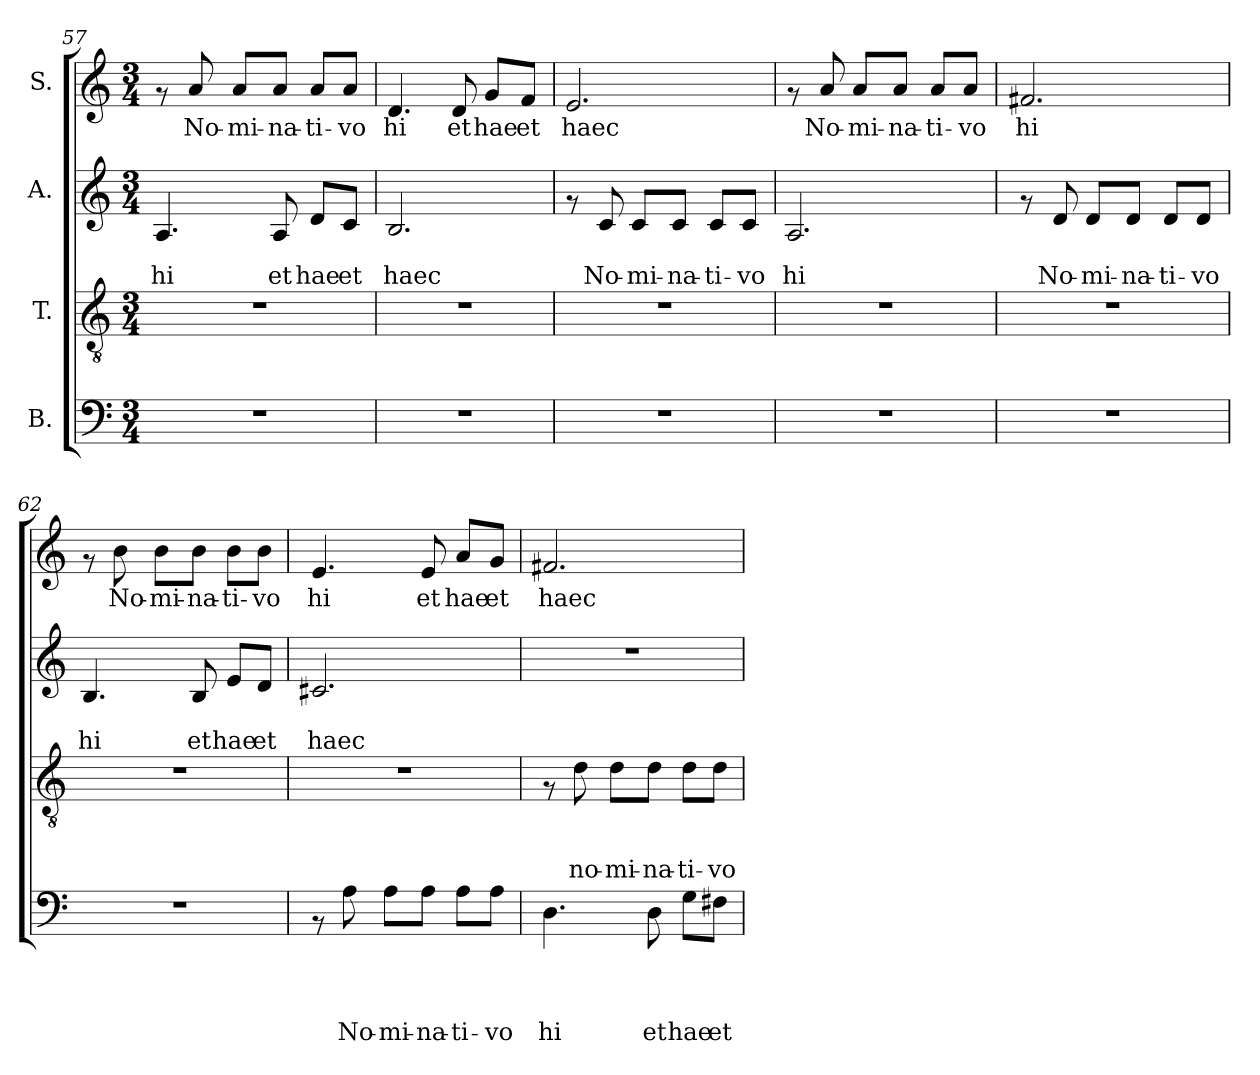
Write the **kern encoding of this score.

**kern	**text	**text	**text	**text	**kern	**text	**text	**text	**kern	**text	**text	**kern	**text
*part4	*part4	*part4	*part4	*part4	*part3	*part3	*part3	*part3	*part2	*part2	*part2	*part1	*part1
*staff4	*staff4	*staff4	*staff4	*staff4	*staff3	*staff3	*staff3	*staff3	*staff2	*staff2	*staff2	*staff1	*staff1
*I"B.	*	*	*	*	*I"T.	*	*	*	*I"A.	*	*	*I"S.	*
*clefF4	*	*	*	*	*clefGv2	*	*	*	*clefG2	*	*	*clefG2	*
*k[]	*	*	*	*	*k[]	*	*	*	*k[]	*	*	*k[]	*
*C:	*	*	*	*	*C:	*	*	*	*C:	*	*	*C:	*
*M3/4	*	*	*	*	*M3/4	*	*	*	*M3/4	*	*	*M3/4	*
=57	=57	=57	=57	=57	=57	=57	=57	=57	=57	=57	=57	=57	=57
!	!	!	!	!	!	!	!	!	!	!	!LO:LY:b	!	!
2.r	.	.	.	.	2.r	.	.	.	4.A/	.	hi	8rf	.
!	!	!	!	!	!	!	!	!	!	!	!	!	!LO:LY:b
.	.	.	.	.	.	.	.	.	.	.	.	8a/	No-
!	!	!	!	!	!	!	!	!	!	!	!	!	!LO:LY:b
.	.	.	.	.	.	.	.	.	.	.	.	8a/L	-mi-
!	!	!	!	!	!	!	!	!	!	!	!LO:LY:b	!	!LO:LY:b
.	.	.	.	.	.	.	.	.	8A/	.	et	8a/J	-na-
!	!	!	!	!	!	!	!	!	!	!	!LO:LY:b	!	!LO:LY:b
.	.	.	.	.	.	.	.	.	8d/L	.	hae	8a/L	-ti-
!	!	!	!	!	!	!	!	!	!	!	!LO:LY:b	!	!LO:LY:b
.	.	.	.	.	.	.	.	.	8c/J	.	et	8a/J	-vo
=58	=58	=58	=58	=58	=58	=58	=58	=58	=58	=58	=58	=58	=58
!	!	!	!	!	!	!	!	!	!	!	!LO:LY:b	!	!LO:LY:b
2.r	.	.	.	.	2.r	.	.	.	2.B/	.	haec	4.d/	hi
!	!	!	!	!	!	!	!	!	!	!	!	!	!LO:LY:b
.	.	.	.	.	.	.	.	.	.	.	.	8d/	et
!	!	!	!	!	!	!	!	!	!	!	!	!	!LO:LY:b
.	.	.	.	.	.	.	.	.	.	.	.	8g/L	hae
!	!	!	!	!	!	!	!	!	!	!	!	!	!LO:LY:b
.	.	.	.	.	.	.	.	.	.	.	.	8f/J	et
=59	=59	=59	=59	=59	=59	=59	=59	=59	=59	=59	=59	=59	=59
!	!	!	!	!	!	!	!	!	!	!	!	!	!LO:LY:b
2.r	.	.	.	.	2.r	.	.	.	8rf	.	.	2.e/	haec
!	!	!	!	!	!	!	!	!	!	!	!LO:LY:b	!	!
.	.	.	.	.	.	.	.	.	8c/	.	No-	.	.
!	!	!	!	!	!	!	!	!	!	!	!LO:LY:b	!	!
.	.	.	.	.	.	.	.	.	8c/L	.	-mi-	.	.
!	!	!	!	!	!	!	!	!	!	!	!LO:LY:b	!	!
.	.	.	.	.	.	.	.	.	8c/J	.	-na-	.	.
!	!	!	!	!	!	!	!	!	!	!	!LO:LY:b	!	!
.	.	.	.	.	.	.	.	.	8c/L	.	-ti-	.	.
!	!	!	!	!	!	!	!	!	!	!	!LO:LY:b	!	!
.	.	.	.	.	.	.	.	.	8c/J	.	-vo	.	.
=60	=60	=60	=60	=60	=60	=60	=60	=60	=60	=60	=60	=60	=60
!	!	!	!	!	!	!	!	!	!	!	!LO:LY:b	!	!
2.r	.	.	.	.	2.r	.	.	.	2.A/	.	hi	8rf	.
!	!	!	!	!	!	!	!	!	!	!	!	!	!LO:LY:b
.	.	.	.	.	.	.	.	.	.	.	.	8a/	No-
!	!	!	!	!	!	!	!	!	!	!	!	!	!LO:LY:b
.	.	.	.	.	.	.	.	.	.	.	.	8a/L	-mi-
!	!	!	!	!	!	!	!	!	!	!	!	!	!LO:LY:b
.	.	.	.	.	.	.	.	.	.	.	.	8a/J	-na-
!	!	!	!	!	!	!	!	!	!	!	!	!	!LO:LY:b
.	.	.	.	.	.	.	.	.	.	.	.	8a/L	-ti-
!	!	!	!	!	!	!	!	!	!	!	!	!	!LO:LY:b
.	.	.	.	.	.	.	.	.	.	.	.	8a/J	-vo
!!LO:LB:g=z
=61	=61	=61	=61	=61	=61	=61	=61	=61	=61	=61	=61	=61	=61
!	!	!	!	!	!	!	!	!	!	!	!	!	!LO:LY:b
2.r	.	.	.	.	2.r	.	.	.	8rf	.	.	2.f#X/	hi
!	!	!	!	!	!	!	!	!	!	!	!LO:LY:b	!	!
.	.	.	.	.	.	.	.	.	8d/	.	No-	.	.
!	!	!	!	!	!	!	!	!	!	!	!LO:LY:b	!	!
.	.	.	.	.	.	.	.	.	8d/L	.	-mi-	.	.
!	!	!	!	!	!	!	!	!	!	!	!LO:LY:b	!	!
.	.	.	.	.	.	.	.	.	8d/J	.	-na-	.	.
!	!	!	!	!	!	!	!	!	!	!	!LO:LY:b	!	!
.	.	.	.	.	.	.	.	.	8d/L	.	-ti-	.	.
!	!	!	!	!	!	!	!	!	!	!	!LO:LY:b	!	!
.	.	.	.	.	.	.	.	.	8d/J	.	-vo	.	.
=62	=62	=62	=62	=62	=62	=62	=62	=62	=62	=62	=62	=62	=62
!	!	!	!	!	!	!	!	!	!	!	!LO:LY:b	!	!
2.r	.	.	.	.	2.r	.	.	.	4.B/	.	hi	8rf	.
!	!	!	!	!	!	!	!	!	!	!	!	!	!LO:LY:b
.	.	.	.	.	.	.	.	.	.	.	.	8b\	No-
!	!	!	!	!	!	!	!	!	!	!	!	!	!LO:LY:b
.	.	.	.	.	.	.	.	.	.	.	.	8b\L	-mi-
!	!	!	!	!	!	!	!	!	!	!	!LO:LY:b	!	!LO:LY:b
.	.	.	.	.	.	.	.	.	8B/	.	et	8b\J	-na-
!	!	!	!	!	!	!	!	!	!	!	!LO:LY:b	!	!LO:LY:b
.	.	.	.	.	.	.	.	.	8e/L	.	hae	8b\L	-ti-
!	!	!	!	!	!	!	!	!	!	!	!LO:LY:b	!	!LO:LY:b
.	.	.	.	.	.	.	.	.	8d/J	.	et	8b\J	-vo
=63	=63	=63	=63	=63	=63	=63	=63	=63	=63	=63	=63	=63	=63
!	!	!	!	!	!	!	!	!	!	!	!LO:LY:b	!	!LO:LY:b
8rAA	.	.	.	.	2.r	.	.	.	2.c#X/	.	haec	4.e/	hi
!	!	!	!	!LO:LY:b	!	!	!	!	!	!	!	!	!
8A\	.	.	.	No-	.	.	.	.	.	.	.	.	.
!	!	!	!	!LO:LY:b	!	!	!	!	!	!	!	!	!
8A\L	.	.	.	-mi-	.	.	.	.	.	.	.	.	.
!	!	!	!	!LO:LY:b	!	!	!	!	!	!	!	!	!LO:LY:b
8A\J	.	.	.	-na-	.	.	.	.	.	.	.	8e/	et
!	!	!	!	!LO:LY:b	!	!	!	!	!	!	!	!	!LO:LY:b
8A\L	.	.	.	-ti-	.	.	.	.	.	.	.	8a/L	hae
!	!	!	!	!LO:LY:b	!	!	!	!	!	!	!	!	!LO:LY:b
8A\J	.	.	.	-vo	.	.	.	.	.	.	.	8g/J	et
=64	=64	=64	=64	=64	=64	=64	=64	=64	=64	=64	=64	=64	=64
!	!	!	!	!LO:LY:b	!	!	!	!	!	!	!	!	!LO:LY:b
4.D\	.	.	.	hi	8rF	.	.	.	2.r	.	.	2.f#X/	haec
!	!	!	!	!	!	!	!	!LO:LY:b	!	!	!	!	!
.	.	.	.	.	8d\	.	.	no-	.	.	.	.	.
!	!	!	!	!	!	!	!	!LO:LY:b	!	!	!	!	!
.	.	.	.	.	8d\L	.	.	-mi-	.	.	.	.	.
!	!	!	!	!LO:LY:b	!	!	!	!LO:LY:b	!	!	!	!	!
8D\	.	.	.	et	8d\J	.	.	-na-	.	.	.	.	.
!	!	!	!	!LO:LY:b	!	!	!	!LO:LY:b	!	!	!	!	!
8G\L	.	.	.	hae	8d\L	.	.	-ti-	.	.	.	.	.
!	!	!	!	!LO:LY:b	!	!	!	!LO:LY:b	!	!	!	!	!
8F#X\J	.	.	.	et	8d\J	.	.	-vo	.	.	.	.	.
=	=	=	=	=	=	=	=	=	=	=	=	=	=
*-	*-	*-	*-	*-	*-	*-	*-	*-	*-	*-	*-	*-	*-
